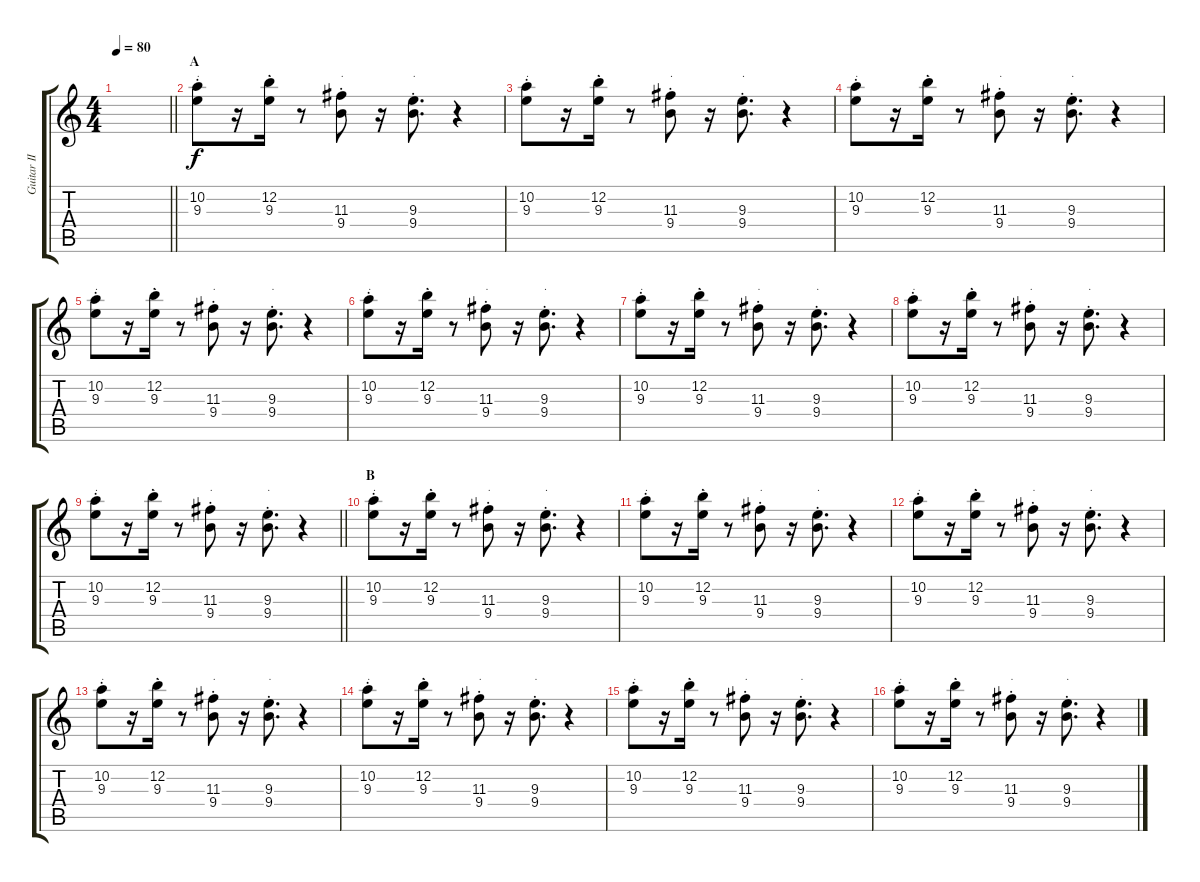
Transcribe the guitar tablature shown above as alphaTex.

\track ("Guitar II" "Guitar II") {instrument electricguitarclean}
\staff {score tabs}
\tuning (E4 B3 G3 D3 A2 E2) {hide}
\ts (4 4)
\tempo 80
\clef g2
\barLineRight lightlight
\ks c
|
\section ("" "A")
(10.2{st} 9.3{st}).8{txt "."} r.16 (12.2{st} 9.3{st}).16{txt "."} r.8 (11.3{st} 9.4{st}).8{txt "."} r.16 (9.3{st} 9.4{st}).8{d txt "."} r.4 |
(10.2{st} 9.3{st}).8{txt "."} r.16 (12.2{st} 9.3{st}).16{txt "."} r.8 (11.3{st} 9.4{st}).8{txt "."} r.16 (9.3{st} 9.4{st}).8{d txt "."} r.4 |
(10.2{st} 9.3{st}).8{txt "."} r.16 (12.2{st} 9.3{st}).16{txt "."} r.8 (11.3{st} 9.4{st}).8{txt "."} r.16 (9.3{st} 9.4{st}).8{d txt "."} r.4 |
(10.2{st} 9.3{st}).8{txt "."} r.16 (12.2{st} 9.3{st}).16{txt "."} r.8 (11.3{st} 9.4{st}).8{txt "."} r.16 (9.3{st} 9.4{st}).8{d txt "."} r.4 |
(10.2{st} 9.3{st}).8{txt "."} r.16 (12.2{st} 9.3{st}).16{txt "."} r.8 (11.3{st} 9.4{st}).8{txt "."} r.16 (9.3{st} 9.4{st}).8{d txt "."} r.4 |
(10.2{st} 9.3{st}).8{txt "."} r.16 (12.2{st} 9.3{st}).16{txt "."} r.8 (11.3{st} 9.4{st}).8{txt "."} r.16 (9.3{st} 9.4{st}).8{d txt "."} r.4 |
(10.2{st} 9.3{st}).8{txt "."} r.16 (12.2{st} 9.3{st}).16{txt "."} r.8 (11.3{st} 9.4{st}).8{txt "."} r.16 (9.3{st} 9.4{st}).8{d txt "."} r.4 |
\barLineRight lightlight
(10.2{st} 9.3{st}).8{txt "."} r.16 (12.2{st} 9.3{st}).16{txt "."} r.8 (11.3{st} 9.4{st}).8{txt "."} r.16 (9.3{st} 9.4{st}).8{d txt "."} r.4 |
\section ("" "B")
(10.2{st} 9.3{st}).8{txt "."} r.16 (12.2{st} 9.3{st}).16{txt "."} r.8 (11.3{st} 9.4{st}).8{txt "."} r.16 (9.3{st} 9.4{st}).8{d txt "."} r.4 |
(10.2{st} 9.3{st}).8{txt "."} r.16 (12.2{st} 9.3{st}).16{txt "."} r.8 (11.3{st} 9.4{st}).8{txt "."} r.16 (9.3{st} 9.4{st}).8{d txt "."} r.4 |
(10.2{st} 9.3{st}).8{txt "."} r.16 (12.2{st} 9.3{st}).16{txt "."} r.8 (11.3{st} 9.4{st}).8{txt "."} r.16 (9.3{st} 9.4{st}).8{d txt "."} r.4 |
(10.2{st} 9.3{st}).8{txt "."} r.16 (12.2{st} 9.3{st}).16{txt "."} r.8 (11.3{st} 9.4{st}).8{txt "."} r.16 (9.3{st} 9.4{st}).8{d txt "."} r.4 |
(10.2{st} 9.3{st}).8{txt "."} r.16 (12.2{st} 9.3{st}).16{txt "."} r.8 (11.3{st} 9.4{st}).8{txt "."} r.16 (9.3{st} 9.4{st}).8{d txt "."} r.4 |
(10.2{st} 9.3{st}).8{txt "."} r.16 (12.2{st} 9.3{st}).16{txt "."} r.8 (11.3{st} 9.4{st}).8{txt "."} r.16 (9.3{st} 9.4{st}).8{d txt "."} r.4 |
(10.2{st} 9.3{st}).8{txt "."} r.16 (12.2{st} 9.3{st}).16{txt "."} r.8 (11.3{st} 9.4{st}).8{txt "."} r.16 (9.3{st} 9.4{st}).8{d txt "."} r.4
